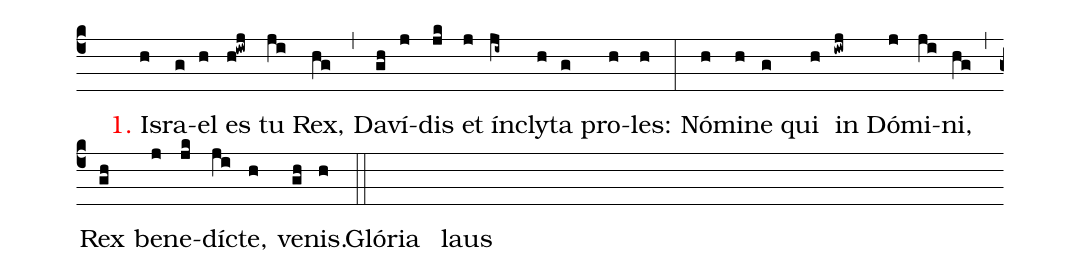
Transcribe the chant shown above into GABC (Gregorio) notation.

mode:.;
%%
(c4) () <v>\red{1.}</v>() Is(h)ra(g)el(h) es(h!iwj) tu(ji) Rex,(hg) (,) Da(gh)ví(j)dis(jk) et(j) ín(ji~)cly(h)ta(g) pro(h)les:(h) (:) Nó(h)mi(h)ne(g) qui(h) in(iwj) Dó(j)mi(ji)ni,(hg) (,) Rex(gh) be(j)ne(jk)dí(ji)cte,(h) ve(gh)nis.(h) (::) Glória() laus() ()
